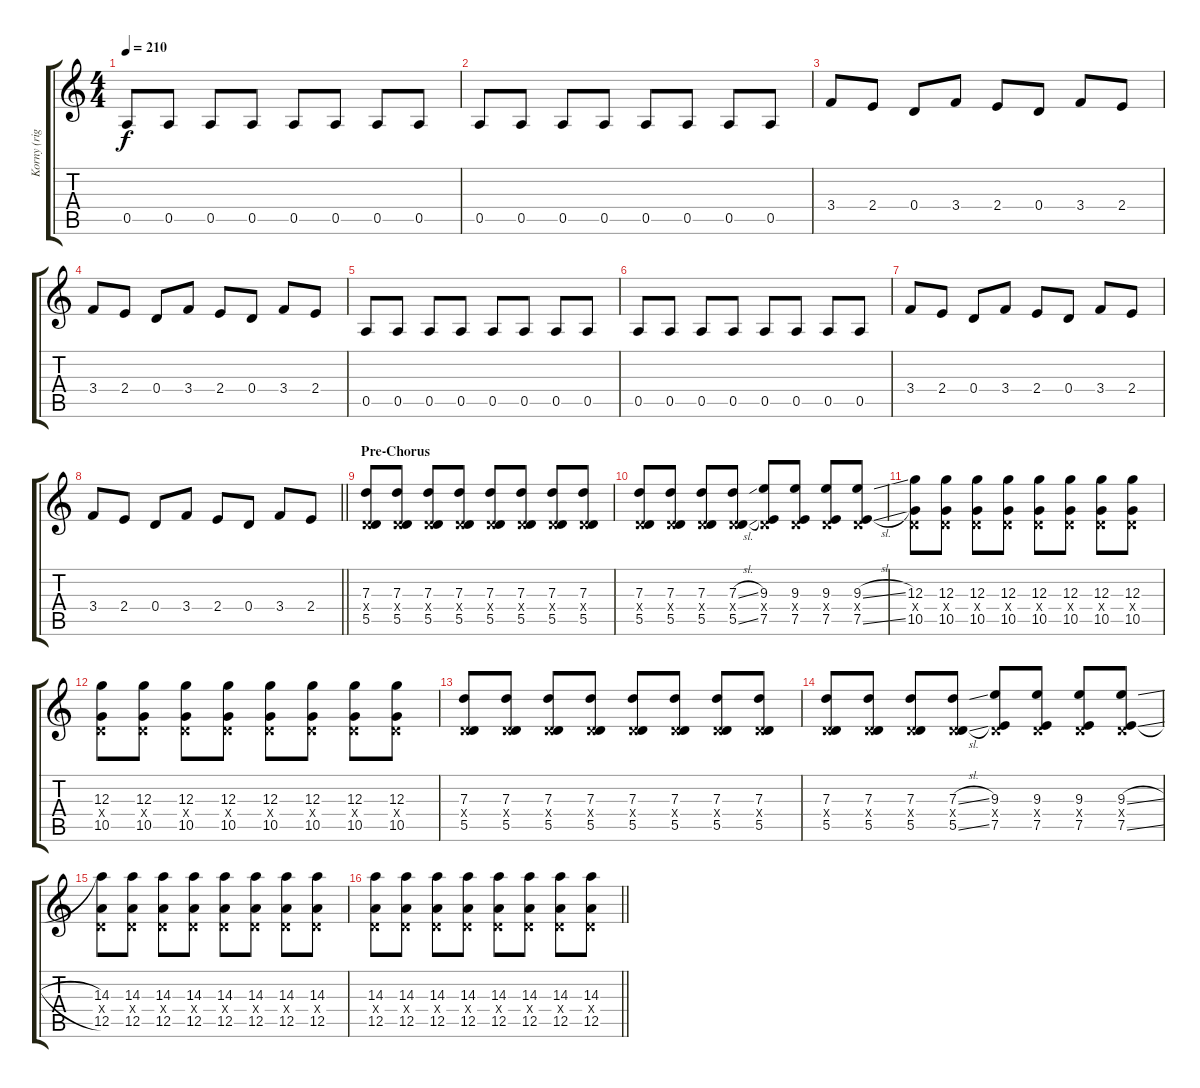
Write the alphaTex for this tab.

\track ("Korny (right)" "Korny (rig") {instrument overdrivenguitar}
\staff {score tabs}
\tuning (E4 B3 G3 D3 A2 E2) {hide}
\ts (4 4)
\tempo 210
\clef g2
\ks c
0.5.8{dy f} 0.5.8 0.5.8 0.5.8 0.5.8 0.5.8 0.5.8 0.5.8 |
0.5.8 0.5.8 0.5.8 0.5.8 0.5.8 0.5.8 0.5.8 0.5.8 |
3.4.8 2.4.8 0.4.8 3.4.8 2.4.8 0.4.8 3.4.8 2.4.8 |
3.4.8 2.4.8 0.4.8 3.4.8 2.4.8 0.4.8 3.4.8 2.4.8 |
0.5.8 0.5.8 0.5.8 0.5.8 0.5.8 0.5.8 0.5.8 0.5.8 |
0.5.8 0.5.8 0.5.8 0.5.8 0.5.8 0.5.8 0.5.8 0.5.8 |
3.4.8 2.4.8 0.4.8 3.4.8 2.4.8 0.4.8 3.4.8 2.4.8 |
\barLineRight lightlight
3.4.8 2.4.8 0.4.8 3.4.8 2.4.8 0.4.8 3.4.8 2.4.8 |
\section ("" "Pre-Chorus")
(7.3 0.4{x} 5.5).8 (7.3 0.4{x} 5.5).8 (7.3 0.4{x} 5.5).8 (7.3 0.4{x} 5.5).8 (7.3 0.4{x} 5.5).8 (7.3 0.4{x} 5.5).8 (7.3 0.4{x} 5.5).8 (7.3 0.4{x} 5.5).8 |
(7.3 0.4{x} 5.5).8 (7.3 0.4{x} 5.5).8 (7.3 0.4{x} 5.5).8 (7.3{sl} 0.4{x} 5.5{sl}).8 (9.3 0.4{x} 7.5).8 (9.3 0.4{x} 7.5).8 (9.3 0.4{x} 7.5).8 (9.3{sl} 0.4{x} 7.5{sl}).8 |
(12.3 0.4{x} 10.5).8 (12.3 0.4{x} 10.5).8 (12.3 0.4{x} 10.5).8 (12.3 0.4{x} 10.5).8 (12.3 0.4{x} 10.5).8 (12.3 0.4{x} 10.5).8 (12.3 0.4{x} 10.5).8 (12.3 0.4{x} 10.5).8 |
(12.3 0.4{x} 10.5).8 (12.3 0.4{x} 10.5).8 (12.3 0.4{x} 10.5).8 (12.3 0.4{x} 10.5).8 (12.3 0.4{x} 10.5).8 (12.3 0.4{x} 10.5).8 (12.3 0.4{x} 10.5).8 (12.3 0.4{x} 10.5).8 |
(7.3 0.4{x} 5.5).8 (7.3 0.4{x} 5.5).8 (7.3 0.4{x} 5.5).8 (7.3 0.4{x} 5.5).8 (7.3 0.4{x} 5.5).8 (7.3 0.4{x} 5.5).8 (7.3 0.4{x} 5.5).8 (7.3 0.4{x} 5.5).8 |
(7.3 0.4{x} 5.5).8 (7.3 0.4{x} 5.5).8 (7.3 0.4{x} 5.5).8 (7.3{sl} 0.4{x} 5.5{sl}).8 (9.3 0.4{x} 7.5).8 (9.3 0.4{x} 7.5).8 (9.3 0.4{x} 7.5).8 (9.3{sl} 0.4{x} 7.5{sl}).8 |
(14.3 0.4{x} 12.5).8 (14.3 0.4{x} 12.5).8 (14.3 0.4{x} 12.5).8 (14.3 0.4{x} 12.5).8 (14.3 0.4{x} 12.5).8 (14.3 0.4{x} 12.5).8 (14.3 0.4{x} 12.5).8 (14.3 0.4{x} 12.5).8 |
\barLineRight lightlight
(14.3 0.4{x} 12.5).8 (14.3 0.4{x} 12.5).8 (14.3 0.4{x} 12.5).8 (14.3 0.4{x} 12.5).8 (14.3 0.4{x} 12.5).8 (14.3 0.4{x} 12.5).8 (14.3 0.4{x} 12.5).8 (14.3 0.4{x} 12.5).8
